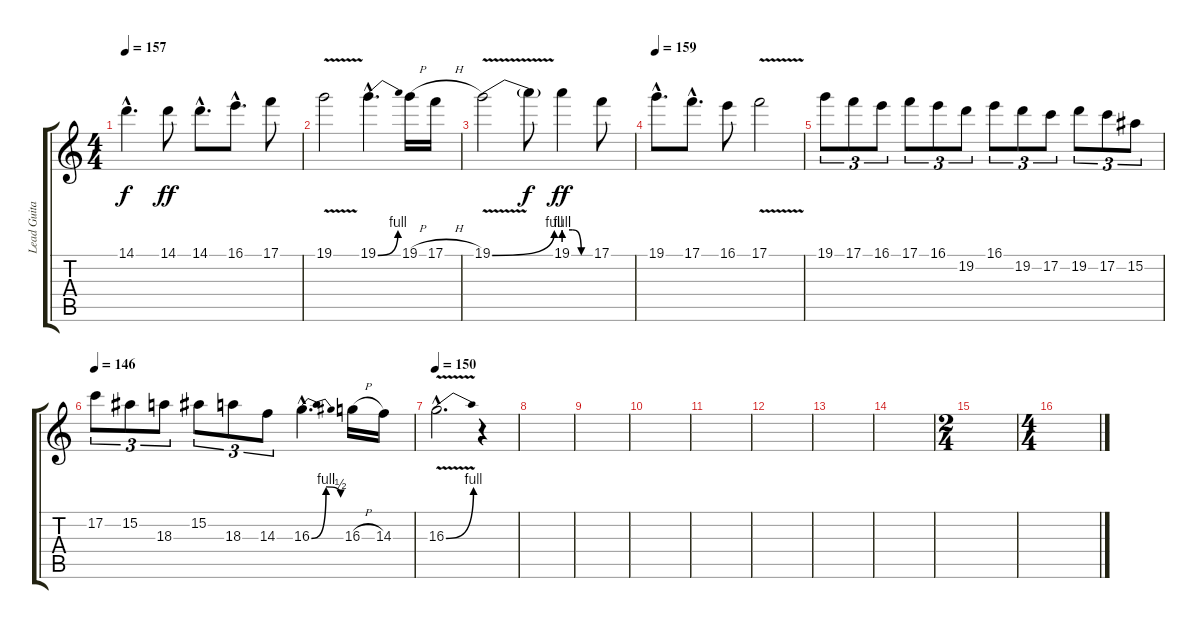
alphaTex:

\track ("Lead Guitar 1" "Lead Guita") {instrument distortionguitar}
\staff {score tabs}
\tuning (C4 G3 Eb3 Bb2 F2 C2) {hide}
\ts (4 4)
\tempo 157
\clef g2
\ks c
14.1{hac t}.4{d dy f} 14.1.8{dy ff} 14.1{hac}.8{d} 16.1{hac}.8{d} 17.1.8 |
19.1{v}.2 19.1{be (bend 0 0 60 4) hac}.4{d} 19.1{h}.16 17.1{h}.16 |
19.1{be (bend 0 0 60 4) v}.2 19.1{t}.8{dy f} 19.1{be (custom 0 4 20 4 40 0 60 0)}.4{dy ff} 17.1.8 |
\tempo 159
19.1{hac}.8{d} 17.1{hac}.8{d} 16.1.8 17.1{v}.2 |
19.1.8{tu (3 2)} 17.1.8{tu (3 2)} 16.1.8{tu (3 2)} 17.1.8{tu (3 2)} 16.1.8{tu (3 2)} 19.2.8{tu (3 2)} 16.1.8{tu (3 2)} 19.2.8{tu (3 2)} 17.2.8{tu (3 2)} 19.2.8{tu (3 2)} 17.2.8{tu (3 2)} 15.2.8{tu (3 2)} |
\tempo 146
17.2.8{tu (3 2)} 15.2.8{tu (3 2)} 18.3.8{tu (3 2)} 15.2.8{tu (3 2)} 18.3.8{tu (3 2)} 14.3.8{tu (3 2)} 16.3{be (bendrelease 0 0 30 4 45 4 60 2) hac}.4{d} 16.3{h}.16 14.3.16 |
\tempo 150
16.3{be (bend 0 0 60 4) v hac}.2{d volume 10} r.4 |
|
|
|
|
|
|
|
\ts (2 4)
|
\ts (4 4)
